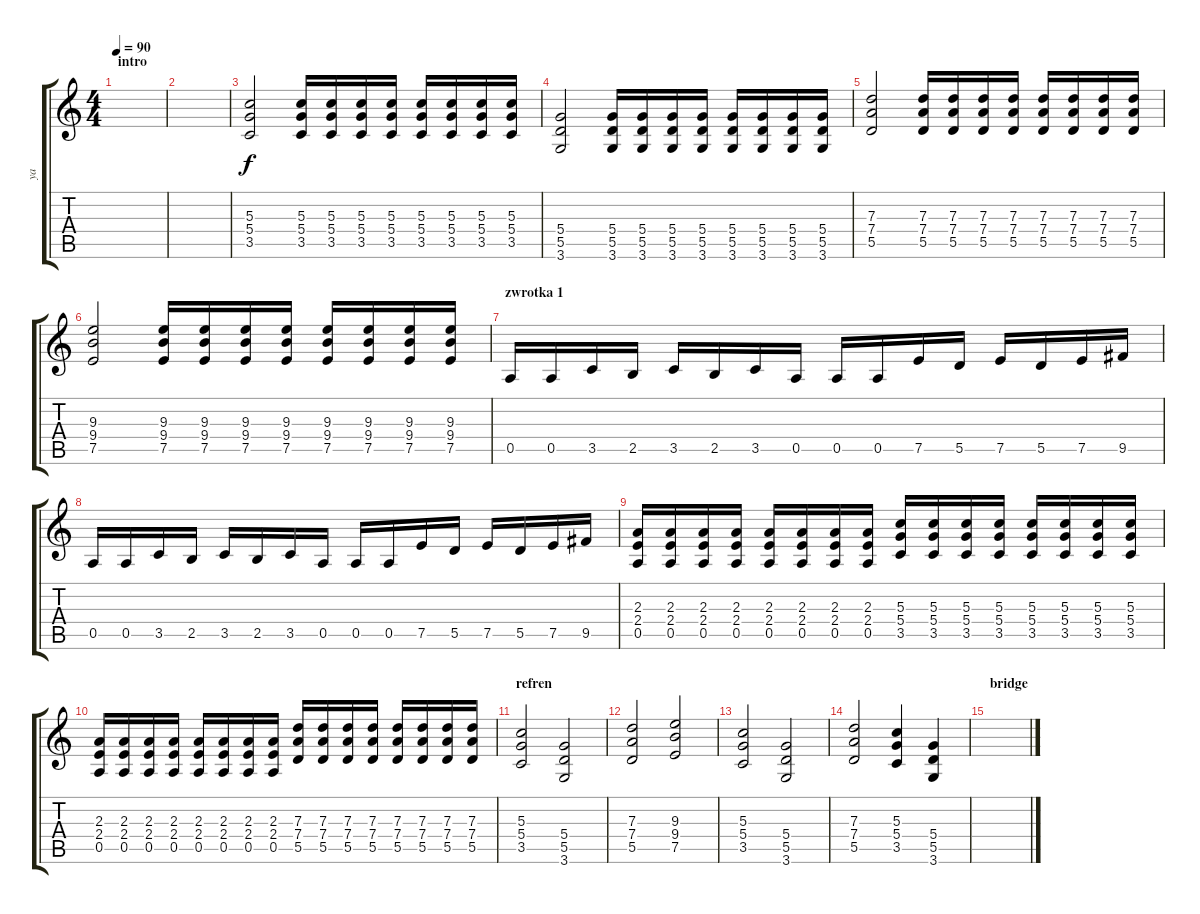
\track ("ya" "ya") {instrument overdrivenguitar}
\staff {score tabs}
\tuning (E4 B3 G3 D3 A2 E2) {hide}
\ts (4 4)
\section ("" "intro")
\tempo 90
\clef g2
\ks c
|
|
(5.3 5.4 3.5).2 (5.3 5.4 3.5).16 (5.3 5.4 3.5).16 (5.3 5.4 3.5).16 (5.3 5.4 3.5).16 (5.3 5.4 3.5).16 (5.3 5.4 3.5).16 (5.3 5.4 3.5).16 (5.3 5.4 3.5).16 |
(5.4 5.5 3.6).2 (5.4 5.5 3.6).16 (5.4 5.5 3.6).16 (5.4 5.5 3.6).16 (5.4 5.5 3.6).16 (5.4 5.5 3.6).16 (5.4 5.5 3.6).16 (5.4 5.5 3.6).16 (5.4 5.5 3.6).16 |
(7.3 7.4 5.5).2 (7.3 7.4 5.5).16 (7.3 7.4 5.5).16 (7.3 7.4 5.5).16 (7.3 7.4 5.5).16 (7.3 7.4 5.5).16 (7.3 7.4 5.5).16 (7.3 7.4 5.5).16 (7.3 7.4 5.5).16 |
(9.3 9.4 7.5).2 (9.3 9.4 7.5).16 (9.3 9.4 7.5).16 (9.3 9.4 7.5).16 (9.3 9.4 7.5).16 (9.3 9.4 7.5).16 (9.3 9.4 7.5).16 (9.3 9.4 7.5).16 (9.3 9.4 7.5).16 |
\section ("" "zwrotka 1")
0.5.16 0.5.16 3.5.16 2.5.16 3.5.16 2.5.16 3.5.16 0.5.16 0.5.16 0.5.16 7.5.16 5.5.16 7.5.16 5.5.16 7.5.16 9.5.16 |
0.5.16 0.5.16 3.5.16 2.5.16 3.5.16 2.5.16 3.5.16 0.5.16 0.5.16 0.5.16 7.5.16 5.5.16 7.5.16 5.5.16 7.5.16 9.5.16 |
(2.3 2.4 0.5).16 (2.3 2.4 0.5).16 (2.3 2.4 0.5).16 (2.3 2.4 0.5).16 (2.3 2.4 0.5).16 (2.3 2.4 0.5).16 (2.3 2.4 0.5).16 (2.3 2.4 0.5).16 (5.3 5.4 3.5).16 (5.3 5.4 3.5).16 (5.3 5.4 3.5).16 (5.3 5.4 3.5).16 (5.3 5.4 3.5).16 (5.3 5.4 3.5).16 (5.3 5.4 3.5).16 (5.3 5.4 3.5).16 |
(2.3 2.4 0.5).16 (2.3 2.4 0.5).16 (2.3 2.4 0.5).16 (2.3 2.4 0.5).16 (2.3 2.4 0.5).16 (2.3 2.4 0.5).16 (2.3 2.4 0.5).16 (2.3 2.4 0.5).16 (7.3 7.4 5.5).16 (7.3 7.4 5.5).16 (7.3 7.4 5.5).16 (7.3 7.4 5.5).16 (7.3 7.4 5.5).16 (7.3 7.4 5.5).16 (7.3 7.4 5.5).16 (7.3 7.4 5.5).16 |
\section ("" "refren")
(5.3 5.4 3.5).2 (5.4 5.5 3.6).2 |
(7.3 7.4 5.5).2 (9.3 9.4 7.5).2 |
(5.3 5.4 3.5).2 (5.4 5.5 3.6).2 |
(7.3 7.4 5.5).2 (5.3 5.4 3.5).4 (5.4 5.5 3.6).4 |
\section ("" "bridge")
